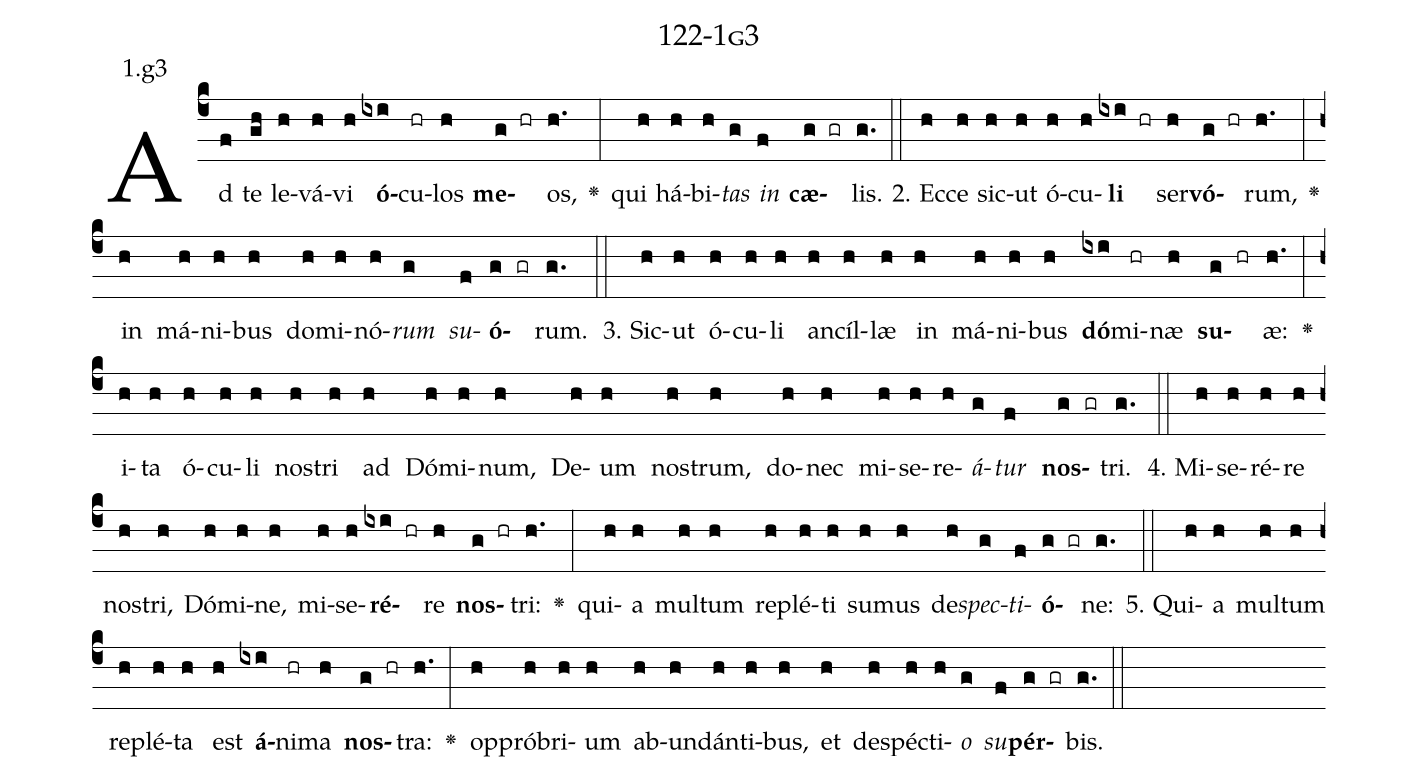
name: 122-1g3;
annotation: 1.g3;
%%
(c4)Ad(f) te(gh) le(h)vá(h)vi(h) <b>ó</b>(ixi)cu(hr)los(h) <b>me</b>(g hr)os,(h.) <v>\greheightstar</v>(:) qui(h) há(h)bi(h)<i>tas</i>(g) <i>in</i>(f) <b>cæ</b>(g gr)lis.(g.) (::)
2. Ec(h)ce(h) sic(h)ut(h) ó(h)cu(h)<b>li</b>(ixi hr) ser(h)<b>vó</b>(g hr)rum,(h.) <v>\greheightstar</v>(:) in(h) má(h)ni(h)bus(h) do(h)mi(h)nó(h)<i>rum</i>(g) <i>su</i>(f)<b>ó</b>(g gr)rum.(g.) (::)
3. Sic(h)ut(h) ó(h)cu(h)li(h) an(h)cíl(h)læ(h) in(h) má(h)ni(h)bus(h) <b>dó</b>(ixi)mi(hr)næ(h) <b>su</b>(g hr)æ:(h.) <v>\greheightstar</v>(:) i(h)ta(h) ó(h)cu(h)li(h) nos(h)tri(h) ad(h) Dó(h)mi(h)num,(h) De(h)um(h) nos(h)trum,(h) do(h)nec(h) mi(h)se(h)re(h)<i>á</i>(g)<i>tur</i>(f) <b>nos</b>(g gr)tri.(g.) (::)
4. Mi(h)se(h)ré(h)re(h) nos(h)tri,(h) Dó(h)mi(h)ne,(h) mi(h)se(h)<b>ré</b>(ixi hr)re(h) <b>nos</b>(g hr)tri:(h.) <v>\greheightstar</v>(:) qui(h)a(h) mul(h)tum(h) re(h)plé(h)ti(h) su(h)mus(h) de(h)<i>spec</i>(g)<i>ti</i>(f)<b>ó</b>(g gr)ne:(g.) (::)
5. Qui(h)a(h) mul(h)tum(h) re(h)plé(h)ta(h) est(h) <b>á</b>(ixi)ni(hr)ma(h) <b>nos</b>(g hr)tra:(h.) <v>\greheightstar</v>(:) op(h)pró(h)bri(h)um(h) ab(h)un(h)dán(h)ti(h)bus,(h) et(h) de(h)spéc(h)ti(h)<i>o</i>(g) <i>su</i>(f)<b>pér</b>(g gr)bis.(g.) (::)
